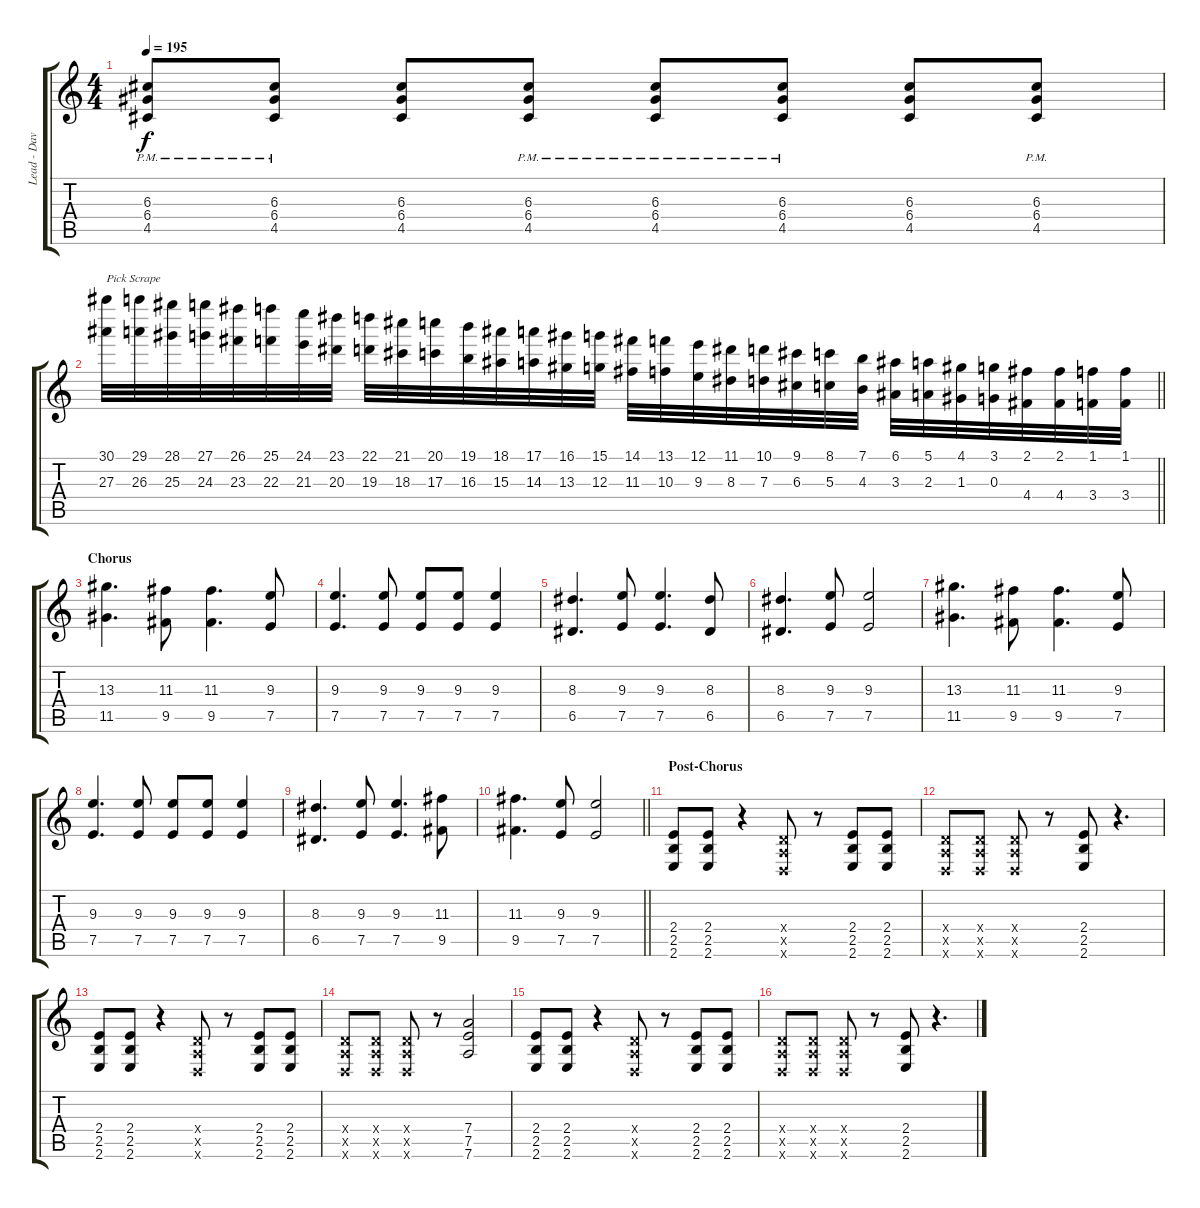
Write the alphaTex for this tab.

\track ("Lead - Dave" "Lead - Dav") {instrument distortionguitar}
\staff {score tabs}
\tuning (E4 B3 G3 D3 A2 D2) {hide}
\ts (4 4)
\tempo 195
\clef g2
\ks c
(6.3 6.4{pm} 4.5{pm}).8{dy f} (6.3 6.4{pm} 4.5{pm}).8 (6.3 6.4 4.5).8 (6.3 6.4{pm} 4.5{pm}).8 (6.3 6.4{pm} 4.5{pm}).8 (6.3 6.4{pm} 4.5{pm}).8 (6.3 6.4 4.5).8 (6.3 6.4{pm} 4.5{pm}).8 |
\barLineRight lightlight
(30.1 27.3).32{txt "Pick Scrape"} (29.1 26.3).32 (28.1 25.3).32 (27.1 24.3).32 (26.1 23.3).32 (25.1 22.3).32 (24.1 21.3).32 (23.1 20.3).32 (22.1 19.3).32 (21.1 18.3).32 (20.1 17.3).32 (19.1 16.3).32 (18.1 15.3).32 (17.1 14.3).32 (16.1 13.3).32 (15.1 12.3).32 (14.1 11.3).32 (13.1 10.3).32 (12.1 9.3).32 (11.1 8.3).32 (10.1 7.3).32 (9.1 6.3).32 (8.1 5.3).32 (7.1 4.3).32 (6.1 3.3).32 (5.1 2.3).32 (4.1 1.3).32 (3.1 0.3).32 (2.1 4.4).32 (2.1 4.4).32 (1.1 3.4).32 (1.1 3.4).32 |
\section ("" "Chorus")
(13.3 11.5).4{d volume 13} (11.3 9.5).8 (11.3 9.5).4{d} (9.3 7.5).8 |
(9.3 7.5).4{d} (9.3 7.5).8 (9.3 7.5).8 (9.3 7.5).8 (9.3 7.5).4 |
(8.3 6.5).4{d} (9.3 7.5).8 (9.3 7.5).4{d} (8.3 6.5).8 |
(8.3 6.5).4{d} (9.3 7.5).8 (9.3 7.5).2 |
(13.3 11.5).4{d} (11.3 9.5).8 (11.3 9.5).4{d} (9.3 7.5).8 |
(9.3 7.5).4{d} (9.3 7.5).8 (9.3 7.5).8 (9.3 7.5).8 (9.3 7.5).4 |
(8.3 6.5).4{d} (9.3 7.5).8 (9.3 7.5).4{d} (11.3 9.5).8 |
\barLineRight lightlight
(11.3 9.5).4{d} (9.3 7.5).8 (9.3 7.5).2 |
\section ("" "Post-Chorus")
(2.4 2.5 2.6).8{volume 15} (2.4 2.5 2.6).8 r.4 (0.4{x} 0.5{x} 0.6{x}).8 r.8 (2.4 2.5 2.6).8 (2.4 2.5 2.6).8 |
(0.4{x} 0.5{x} 0.6{x}).8 (0.4{x} 0.5{x} 0.6{x}).8 (0.4{x} 0.5{x} 0.6{x}).8 r.8 (2.4 2.5 2.6).8 r.4{d} |
(2.4 2.5 2.6).8 (2.4 2.5 2.6).8 r.4 (0.4{x} 0.5{x} 0.6{x}).8 r.8 (2.4 2.5 2.6).8 (2.4 2.5 2.6).8 |
(0.4{x} 0.5{x} 0.6{x}).8 (0.4{x} 0.5{x} 0.6{x}).8 (0.4{x} 0.5{x} 0.6{x}).8 r.8 (7.4 7.5 7.6).2 |
(2.4 2.5 2.6).8 (2.4 2.5 2.6).8 r.4 (0.4{x} 0.5{x} 0.6{x}).8 r.8 (2.4 2.5 2.6).8 (2.4 2.5 2.6).8 |
(0.4{x} 0.5{x} 0.6{x}).8 (0.4{x} 0.5{x} 0.6{x}).8 (0.4{x} 0.5{x} 0.6{x}).8 r.8 (2.4 2.5 2.6).8 r.4{d}
